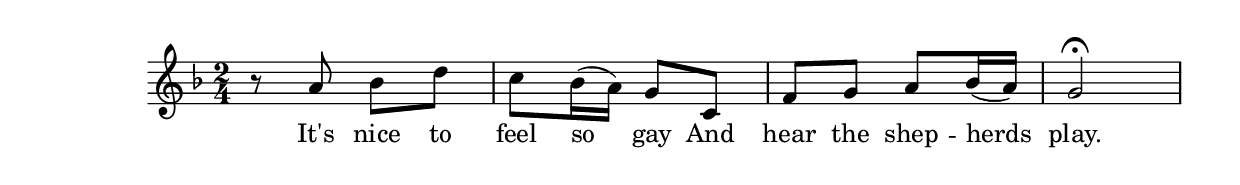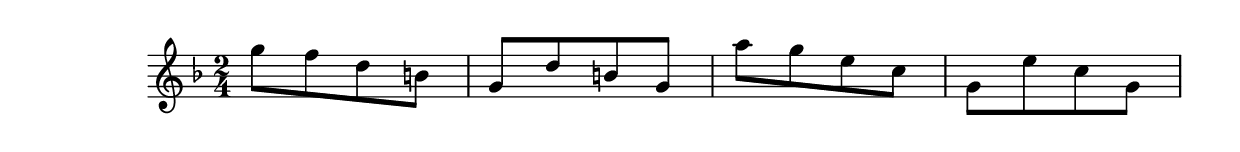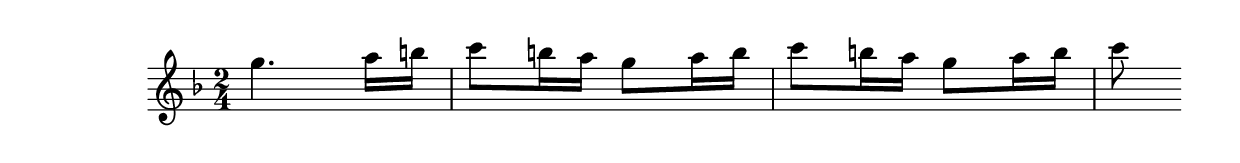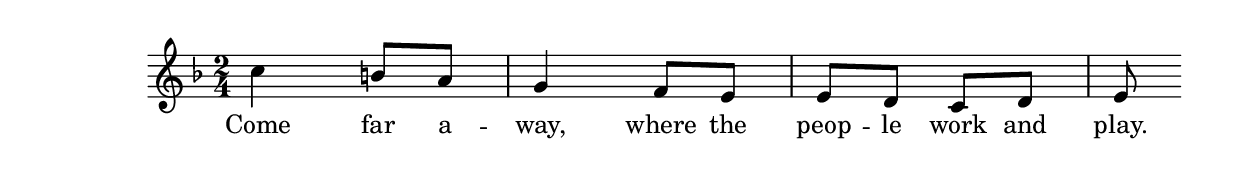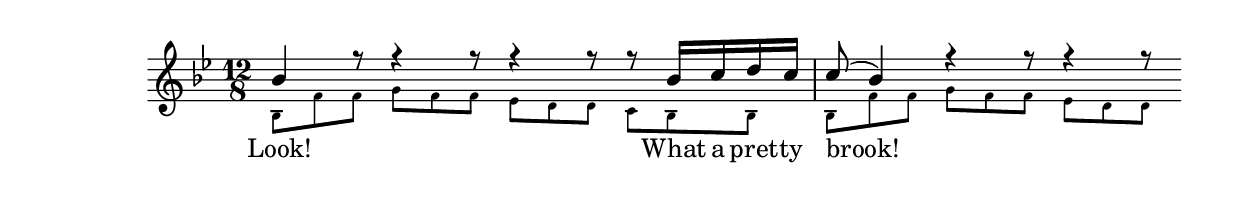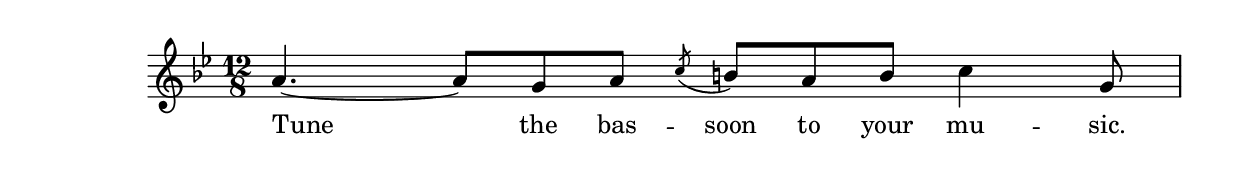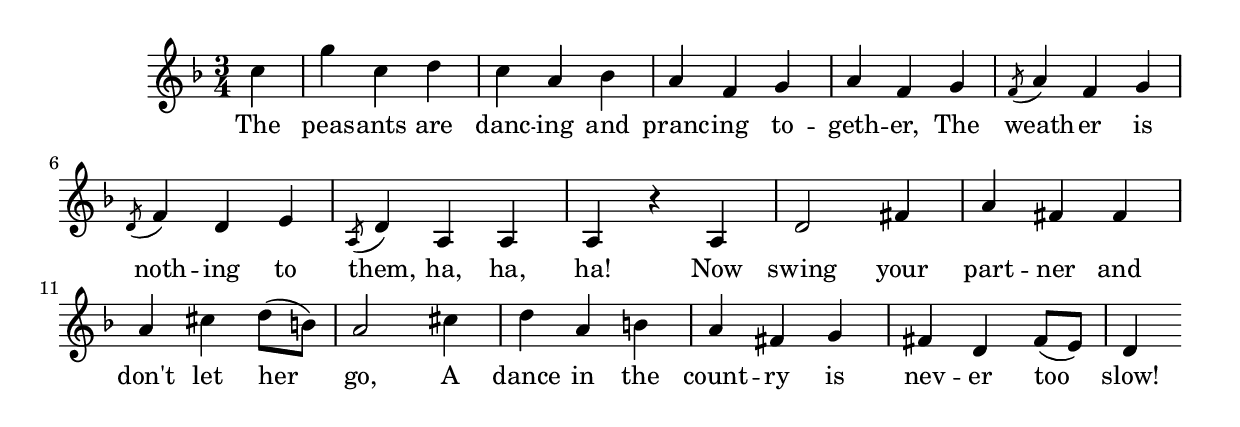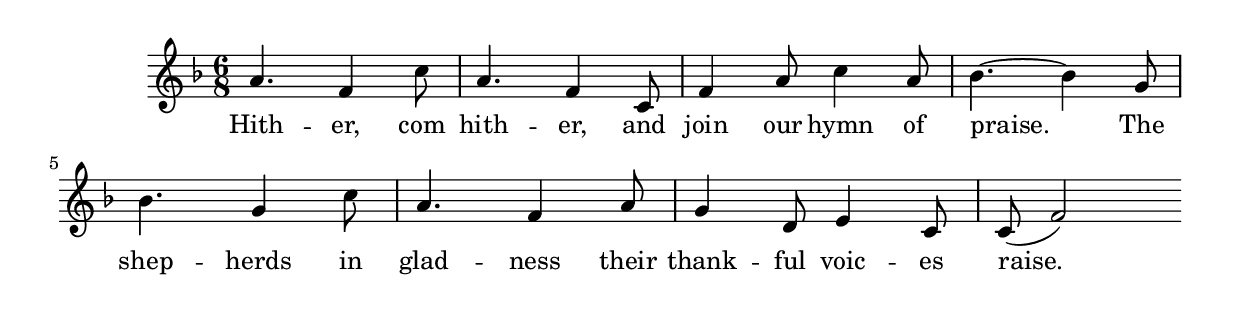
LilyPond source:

% Beethoven Symphony No. 6
\version "2.18.2"
% Melody definitions for movements of
% Beethovens's 6th Symphony (beethoven-006)

% Movement I Melody A {{{
melody_ia = <<
    \relative c'' {
        \clef "treble"
        \key f \major
        \time 2/4
        r8 a8 bes d | c8 bes16( a) g8 c,8 |
        f8 g a bes16( a) | g2 \fermata |
    }
    \addlyrics {
        It's nice to feel so gay And hear the shep -- herds play.
    }
>> % }}}

% Movement I Melody B {{{
melody_ib = <<
    \relative c'' {
        \clef "treble"
        \key f \major
        \time 2/4
        g'8[ f d b] | g8[ d' b g] |
        a'8[ g e c] | g8[ e' c g] |
    }
    \addlyrics {
    }
>> % }}}

% Movement I Melody C {{{
melody_ic = <<
    \relative c'' {
        \clef "treble"
        \key f \major
        \time 2/4
        g'4. a16 b | c8 b16 a g8 a16 b |
        c8 b16 a g8 a16 b | c8
    }
    \addlyrics {
    }
>> % }}}

% Movement I Melody D {{{
melody_id = <<
    \relative c'' {
        \clef "treble"
        \key f \major
        \time 2/4
        c4 b8 a | g4 f8 e | e8 d c d | e8
    }
    \addlyrics {
        Come far a -- way, where the peop -- le work and play.
    }
>> % }}}

% Movement II Melody A {{{
melody_iia = <<
    \relative c'' {
        \clef "treble"
        \key bes \major
        \time 12/8
        <<
        \new Voice = "first" { \voiceOne
            bes4 r8 r4 r8 r4 r8 r8 bes16 c d c |
            c8( bes4) r4 r8 r4 r8
        }
        \addlyrics {
            Look! What a pret -- ty brook!
        }
        \new CueVoice { \voiceTwo
            bes,8 f' f g f f ees d d c bes bes |
            bes8 f' f g f f ees d d
        }
        >>
    }
>> % }}}

% Movement II Melody B {{{
melody_iib = <<
    \relative c'' {
        \clef "treble"
        \key bes \major
        \time 12/8
        a4.~ a8 g a \slashedGrace{c8(} b8) a b c4 g8 |
    }
    \addlyrics {
        Tune the bas -- soon to your mu -- sic.
    }
>> % }}}

% Movement III Melody A {{{
melody_iiia = <<
    \relative c'' {
        \clef "treble"
        \key f \major
        \time 3/4
        \partial 4 c4 |
        g'4 c, d | c a bes | a f g |
        a4 f g | \slashedGrace{f8(} a4) f g |
        \slashedGrace{d8(} f4) d e | \slashedGrace{a,8(} d4) a a |
        a4 r a | d2 fis4 | a4 fis fis | a4 cis d8( b) |
        a2 cis4 | d4 a b | a4 fis g | fis d fis8( e) | d4
    }
    \addlyrics {
        The peas -- ants are danc -- ing and pranc -- ing to -- geth -- er,
        The weath -- er is noth -- ing to them, ha, ha, ha!
        Now swing your part -- ner and don't let her go,
        A dance in the count -- ry is nev -- er too slow!
    }
>> % }}}

% Movement IV Melody A {{{
melody_iva = <<
    \relative c'' {
        \clef "treble"
        \key f \major
        \time 6/8
        a4. f4 c'8 | a4. f4 c8 | f4 a8 c4 a8 |
        bes4.~ bes4 g8 | bes4. g4 c8 | a4. f4 a8 |
        g4 d8 e4 c8 | c8( f2)
    }
    \addlyrics {
        Hith -- er, com hith -- er, and join our hymn of praise.
        The shep -- herds in glad -- ness their thank -- ful voic -- es raise.
    }
>> % }}}

\paper { oddFooterMarkup = ##f }
\layout { ragged-right = ##f }

\book { \bookOutputSuffix "1a" \melody_ia }
\book { \bookOutputSuffix "1b" \melody_ib }
\book { \bookOutputSuffix "1c" \melody_ic }
\book { \bookOutputSuffix "1d" \melody_id }
\book { \bookOutputSuffix "2a" \melody_iia }
\book { \bookOutputSuffix "2b" \melody_iib }
\book { \bookOutputSuffix "3a" \melody_iiia }
\book { \bookOutputSuffix "4a" \melody_iva }
